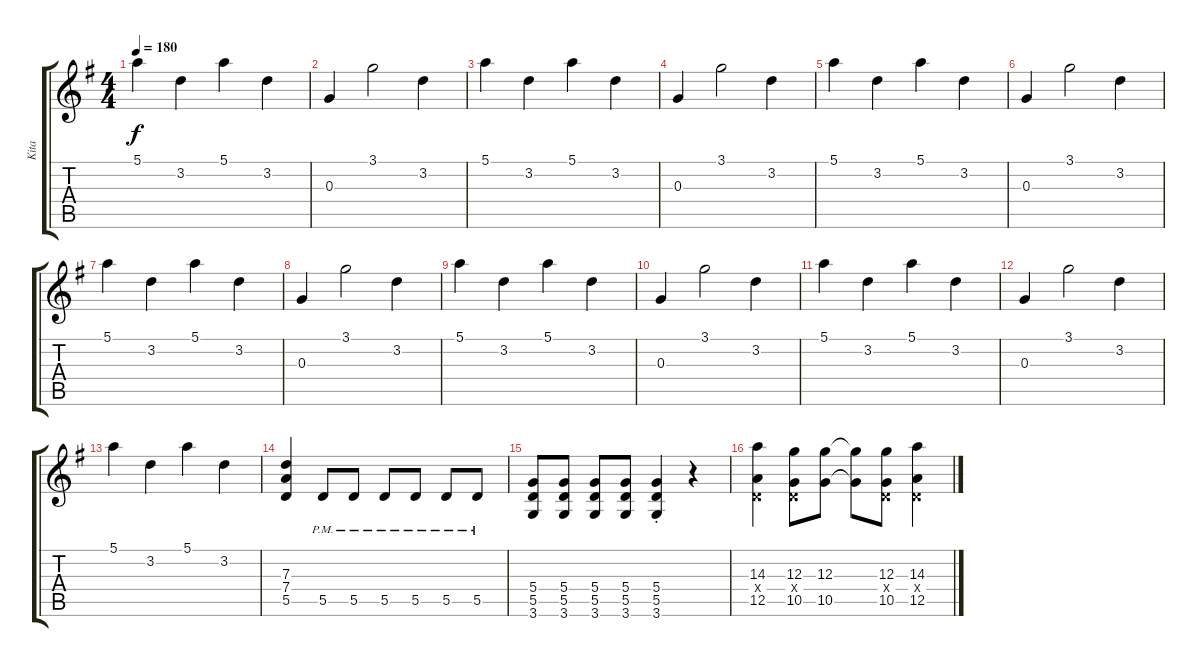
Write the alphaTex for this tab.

\track ("Kita " "Kita ") {instrument overdrivenguitar}
\staff {score tabs}
\tuning (E4 B3 G3 D3 A2 E2) {hide}
\ts (4 4)
\tempo 180
\clef g2
\ks g
5.1.4{dy f} 3.2.4 5.1.4 3.2.4 |
0.3.4 3.1.2 3.2.4 |
5.1.4 3.2.4 5.1.4 3.2.4 |
0.3.4 3.1.2 3.2.4 |
5.1.4 3.2.4 5.1.4 3.2.4 |
0.3.4 3.1.2 3.2.4 |
5.1.4 3.2.4 5.1.4 3.2.4 |
0.3.4 3.1.2 3.2.4 |
5.1.4 3.2.4 5.1.4 3.2.4 |
0.3.4 3.1.2 3.2.4 |
5.1.4 3.2.4 5.1.4 3.2.4 |
0.3.4 3.1.2 3.2.4 |
5.1.4 3.2.4 5.1.4 3.2.4 |
(7.3 7.4 5.5).4 5.5{pm}.8 5.5{pm}.8 5.5{pm}.8 5.5{pm}.8 5.5{pm}.8 5.5{pm}.8 |
(5.4 5.5 3.6).8 (5.4 5.5 3.6).8 (5.4 5.5 3.6).8 (5.4 5.5 3.6).8 (5.4 5.5 3.6{st}).4 r.4 |
(14.3 0.4{x} 12.5).4 (12.3 0.4{x} 10.5).8 (12.3 10.5).8 (12.3{t} 10.5{t}).8 (12.3 0.4{x} 10.5).8 (14.3 0.4{x} 12.5).4
